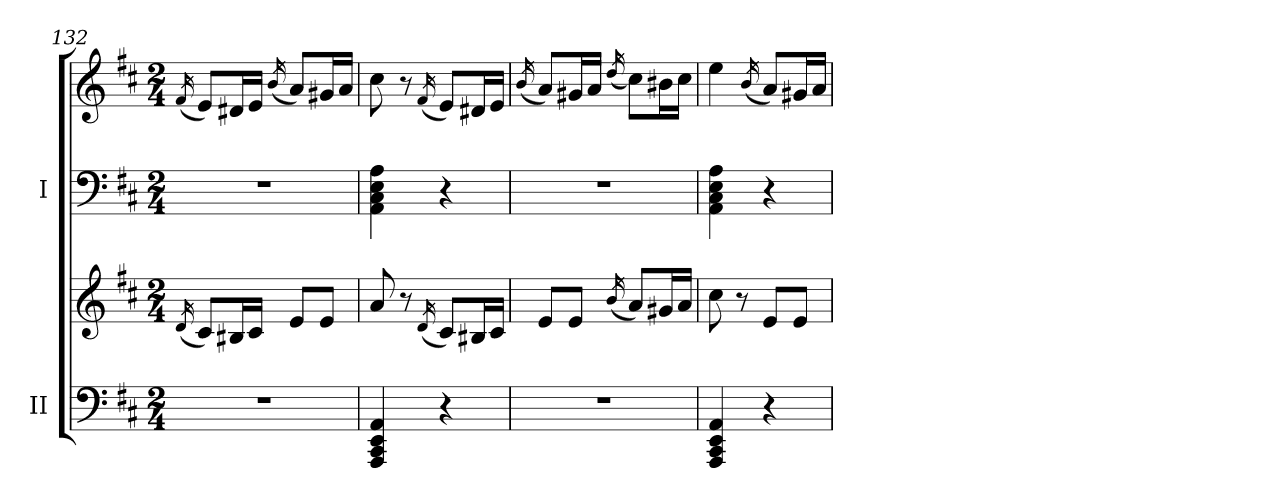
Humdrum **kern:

**kern	**kern	**kern	**kern
*part2	*part2	*part1	*part1
*staff4	*staff3	*staff2	*staff1
*I"II	*	*I"I	*
*I'II	*	*I'I	*
*clefF4	*clefG2	*clefF4	*clefG2
*k[f#c#]	*k[f#c#]	*k[f#c#]	*k[f#c#]
*M2/4	*M2/4	*M2/4	*M2/4
=132	=132	=132	=132
.	(<16qd/	.	(<16qf#/
2r	8c#/L)	2r	8e/L)
.	16B#X/L	.	16d#X/L
.	16c#/JJ	.	16e/JJ
.	.	.	(<16qb/
.	8e/L	.	8a/L)
.	8e/J	.	16g#X/L
.	.	.	16a/JJ
=133	=133	=133	=133
4AAA/ 4CC#/ 4EE/ 4AA/	8a/	4AA\ 4C#\ 4E\ 4A\	8cc#\
.	8r	.	8r
.	(<16qd/	.	(<16qf#/
4r	8c#/L)	4r	8e/L)
.	16B#X/L	.	16d#X/L
.	16c#/JJ	.	16e/JJ
!!LO:LB:g=z
=134	=134	=134	=134
.	.	.	(<16qb/
2r	8e/L	2r	8a/L)
.	8e/J	.	16g#X/L
.	.	.	16a/JJ
.	(<16qb/	.	(<16qdd/
.	8a/L)	.	8cc#\L)
.	16g#X/L	.	16b#X\L
.	16a/JJ	.	16cc#\JJ
=135	=135	=135	=135
4AAA/ 4CC#/ 4EE/ 4AA/	8cc#\	4AA\ 4C#\ 4E\ 4A\	4ee\
.	8r	.	.
.	.	.	(<16qb/
4r	8e/L	4r	8a/L)
.	8e/J	.	16g#X/L
.	.	.	16a/JJ
=	=	=	=
*-	*-	*-	*-
